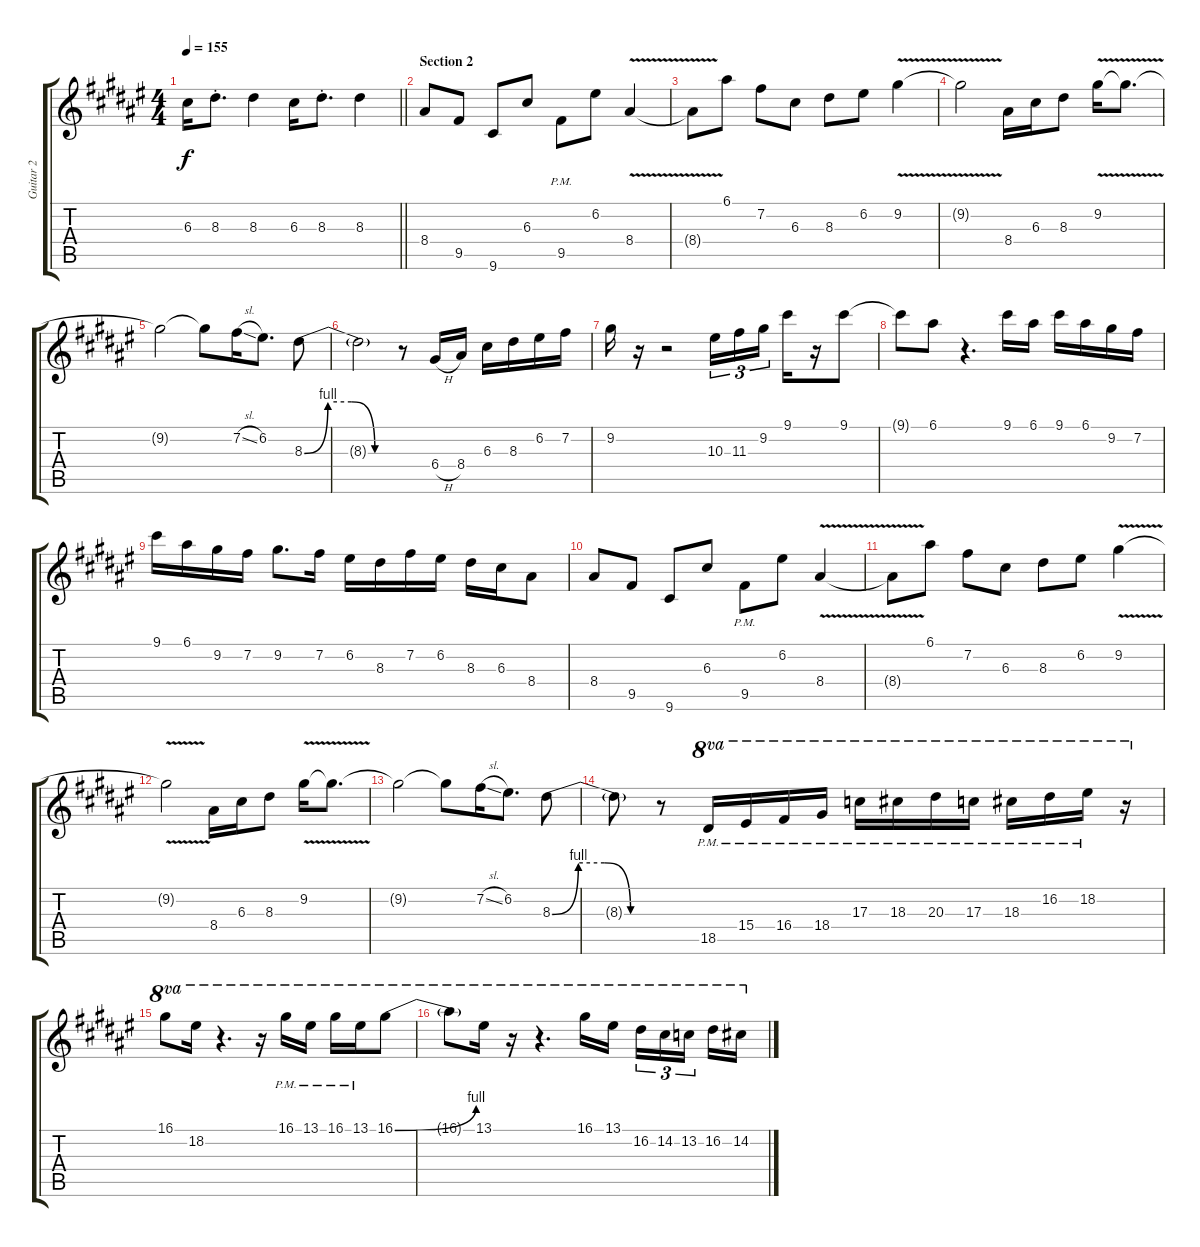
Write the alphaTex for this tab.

\track ("Guitar 2" "Guitar 2") {instrument overdrivenguitar}
\staff {score tabs}
\tuning (E4 B3 G3 D3 A2 E2) {hide}
\ts (4 4)
\tempo 155
\clef g2
\barLineRight lightlight
\ks f#
6.3.16{dy f} 8.3{st}.8{d} 8.3.4 6.3.16 8.3{st}.8{d} 8.3.4 |
\section ("" "Section 2")
8.4.8 9.5.8 9.6.8 6.3.8 9.5{pm}.8 6.2.8 8.4{v}.4 |
8.4{t}.8 6.1.8 7.2.8 6.3.8 8.3.8 6.2.8 9.2{v}.4 |
9.2{t}.2 8.4.16 6.3.16 8.3.8 9.2{v}.16 9.2{t}.8{d} |
9.2{t}.2 9.2{t}.8 7.2{sl}.16 6.2.8{d} 8.3{be (custom 0 0 15 4 30 4 45 0 60 0)}.8 |
8.3{t}.2 r.8 6.4{h}.16 8.4.16 6.3.16 8.3.16 6.2.16 7.2.16 |
9.2.16 r.16 r.2 10.3.16{tu (3 2)} 11.3.16{tu (3 2)} 9.2.16{tu (3 2)} 9.1.16 r.16 9.1.8 |
9.1{t}.8 6.1.8 r.4{d} 9.1.16 6.1.16 9.1.16 6.1.16 9.2.16 7.2.16 |
9.1.16 6.1.16 9.2.16 7.2.16 9.2.8{d} 7.2.16 6.2.16 8.3.16 7.2.16 6.2.16 8.3.16 6.3.16 8.4.8 |
8.4.8 9.5.8 9.6.8 6.3.8 9.5{pm}.8 6.2.8 8.4{v}.4 |
8.4{t}.8 6.1.8 7.2.8 6.3.8 8.3.8 6.2.8 9.2{v}.4 |
9.2{t}.2 8.4.16 6.3.16 8.3.8 9.2{v}.16 9.2{t}.8{d} |
9.2{t}.2 9.2{t}.8 7.2{sl}.16 6.2.8{d} 8.3{be (custom 0 0 15 4 30 4 45 0 60 0)}.8 |
8.3{t}.8 r.8 18.5{pm}.16{ot 8va} 15.4{pm}.16{ot 8va} 16.4{pm}.16{ot 8va} 18.4{pm}.16{ot 8va} 17.3{pm}.16{ot 8va} 18.3{pm}.16{ot 8va} 20.3{pm}.16{ot 8va} 17.3{pm}.16{ot 8va} 18.3{pm}.16{ot 8va} 16.2{pm}.16{ot 8va} 18.2{pm}.16{ot 8va} r.16{ot 8va} |
16.1.8{ot 8va} 18.2.16{ot 8va} r.4{d ot 8va} r.16{ot 8va} 16.1{pm}.16{ot 8va} 13.1{pm}.16{ot 8va} 16.1{pm}.16{ot 8va} 13.1{pm}.16{ot 8va} 16.1{be (bend 0 0 60 4)}.8{ot 8va} |
16.1{t}.8{ot 8va} 13.1.16{ot 8va} r.16{ot 8va} r.4{d ot 8va} 16.1.16{ot 8va} 13.1.16{ot 8va} 16.2.16{tu (3 2) ot 8va} 14.2.16{tu (3 2) ot 8va} 13.2.16{tu (3 2) ot 8va beam splitsecondary} 16.2.16{ot 8va} 14.2.16{ot 8va}
